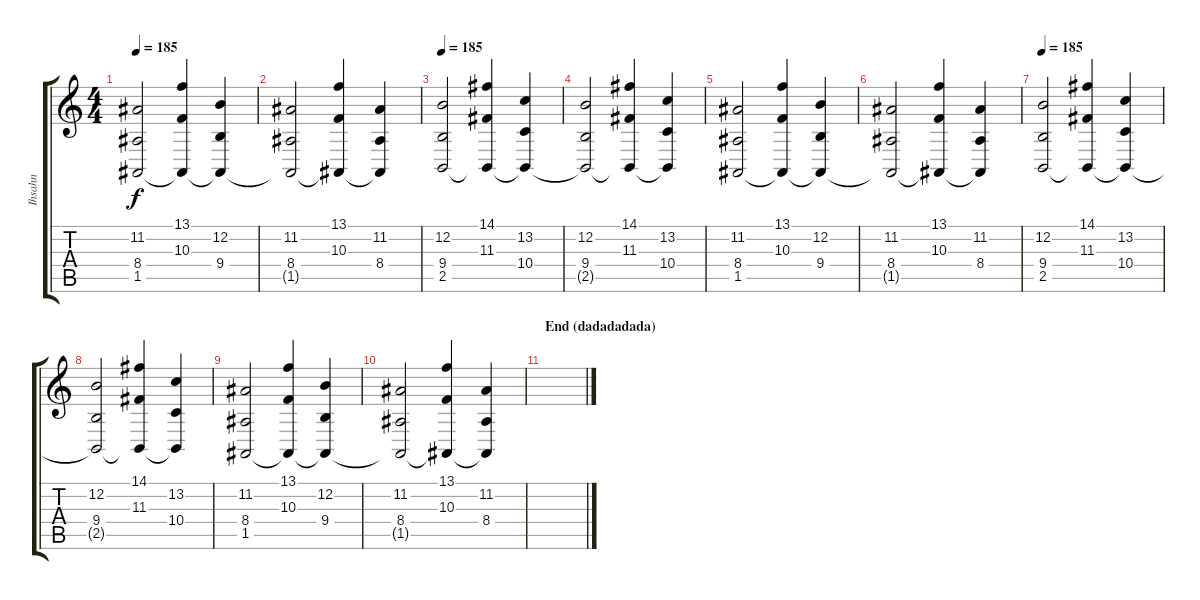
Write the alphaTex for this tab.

\track ("Ihsahn" "Ihsahn") {instrument stringensemble1}
\staff {score tabs}
\tuning (E4 B3 G3 D3 A2 E2) {hide}
\ts (4 4)
\tempo 185
\clef g2
\ks c
(11.2 8.4 1.5).2{dy f} (13.1 10.3 1.5{t}).4 (12.2 9.4 1.5{t}).4 |
(11.2 8.4 1.5{t}).2 (13.1 10.3 1.5{t}).4 (11.2 8.4 1.5{t}).4 |
\tempo 185
(12.2 9.4 2.5).2 (14.1 11.3 2.5{t}).4 (13.2 10.4 2.5{t}).4 |
(12.2 9.4 2.5{t}).2 (14.1 11.3 2.5{t}).4 (13.2 10.4 2.5{t}).4 |
(11.2 8.4 1.5).2 (13.1 10.3 1.5{t}).4 (12.2 9.4 1.5{t}).4 |
(11.2 8.4 1.5{t}).2 (13.1 10.3 1.5{t}).4 (11.2 8.4 1.5{t}).4 |
\tempo 185
(12.2 9.4 2.5).2 (14.1 11.3 2.5{t}).4 (13.2 10.4 2.5{t}).4 |
(12.2 9.4 2.5{t}).2 (14.1 11.3 2.5{t}).4 (13.2 10.4 2.5{t}).4 |
(11.2 8.4 1.5).2 (13.1 10.3 1.5{t}).4 (12.2 9.4 1.5{t}).4 |
(11.2 8.4 1.5{t}).2 (13.1 10.3 1.5{t}).4 (11.2 8.4 1.5{t}).4 |
\section ("" "End (dadadadada)")
